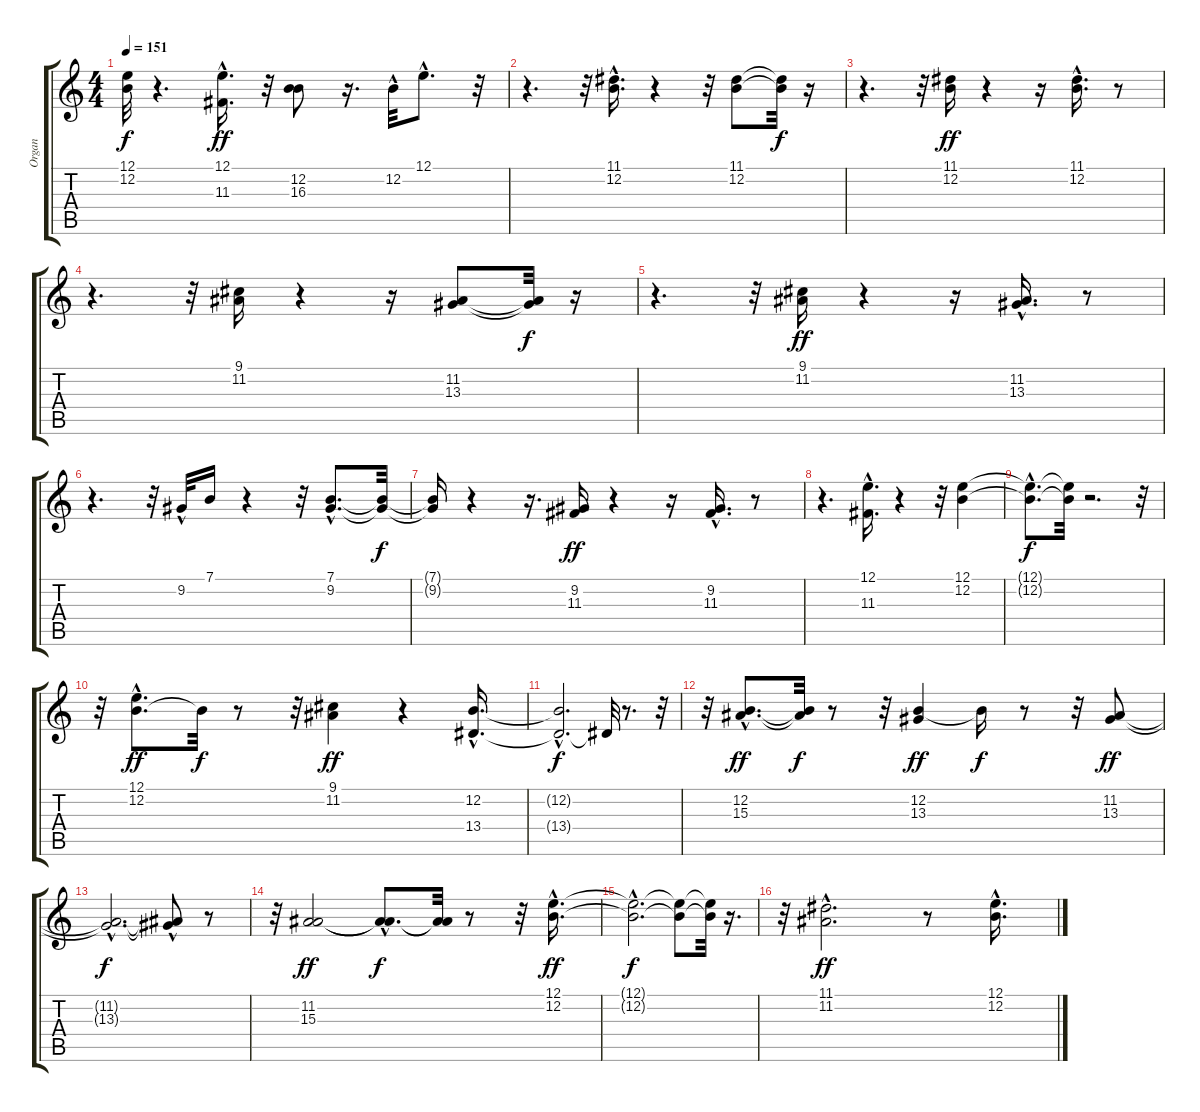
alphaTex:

\track ("Organ" "Organ") {instrument percussiveorgan}
\staff {score tabs}
\tuning (E4 B3 G3 D3 A2 E2) {hide}
\ts (4 4)
\tempo 151
\clef g2
\ks c
(12.1{t} 12.2{t}).32{dy f} r.4{d} (12.1{hac} 11.3).16{d dy ff} r.32 (12.2 16.3).8 r.16{d} 12.2{hac}.32 12.1{hac}.8{d} r.32 |
r.4{d} r.32 (11.1{hac} 12.2{hac}).16{d} r.4 r.32 (11.1 12.2).8 (11.1{t} 12.2{t}).32{dy f} r.16 |
r.4{d} r.32 (11.1 12.2).16{dy ff} r.4 r.16 (11.1{hac} 12.2).16{d} r.8 |
r.4{d} r.32 (9.1 11.2).16 r.4 r.16 (11.2 13.3).8 (11.2{t} 13.3{t}).32{dy f} r.16 |
r.4{d} r.32 (9.1 11.2).16{dy ff} r.4 r.16 (11.2{hac} 13.3{hac}).16{d} r.8 |
r.4{d} r.32 9.2{hac}.32 7.1.16 r.4 r.32 (7.1{hac} 9.2{hac}).8{d} (7.1{t} 9.2{t}).32{dy f} |
(7.1{t} 9.2{t}).16 r.4 r.16{d} (9.2 11.3).16{dy ff} r.4 r.16 (9.2{hac} 11.3).16{d} r.8 |
r.4{d} (12.1{hac} 11.3).16{d} r.4 r.32 (12.1 12.2).4 |
(12.1{hac t} 12.2{hac t}).8{d dy f} (12.1{t} 12.2{t}).32 r.2{d} r.32 |
r.32 (12.1{hac} 12.2{hac}).8{d dy ff} 12.2{t}.32{dy f} r.8 r.32 (9.1 11.2).4{dy ff} r.4 (12.2{hac} 13.4{hac}).16{d} |
(12.2{hac t} 13.4{hac t}).2{d dy f} 13.4{t}.32 r.8{d} r.32 |
r.32 (12.2{hac} 15.3{hac}).8{d dy ff} (12.2{t} 15.3{t}).32{dy f} r.8 r.32 (12.2 13.3).4{dy ff} 12.2{t}.16{dy f} r.8 r.32 (11.2 13.3).8{dy ff} |
(11.2{hac t} 13.3{hac t}).2{d dy f} (11.2{hac t} 13.3{t}).8 r.8 |
r.32 (11.2 15.3).2{dy ff} (11.2{hac t} 15.3{hac t}).8{d dy f} (11.2{t} 15.3{t}).32 r.8 r.32 (12.1{hac} 12.2{hac}).16{d dy ff} |
(12.1{hac t} 12.2{hac t}).2{d dy f} (12.1{t} 12.2{t}).8 (12.1{t} 12.2{t}).32 r.16{d} |
r.32 (11.1{hac} 11.2{hac}).2{d dy ff} r.8 (12.1{hac} 12.2{hac}).16{d}
